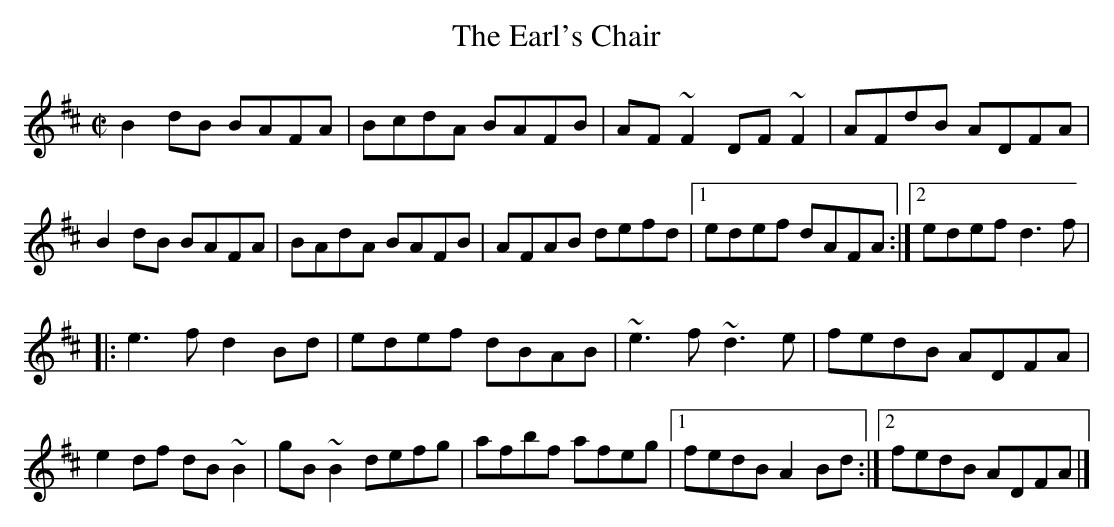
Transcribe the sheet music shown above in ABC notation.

X:1
T:Earl's Chair, The
M:C|
L:1/8
K:BMin
B2dB BAFA|BcdA BAFB|AF~F2 DF~F2|AFdB ADFA|!
B2dB BAFA|BAdA BAFB|AFAB defd|1edef dAFA:|2edef d3f|!
|:e3f d2Bd|edef dBAB|~e3f ~d3e|fedB ADFA|!
e2df dB~B2|gB~B2 defg|afbf afeg|1fedB A2Bd:|2fedB ADFA|]!
